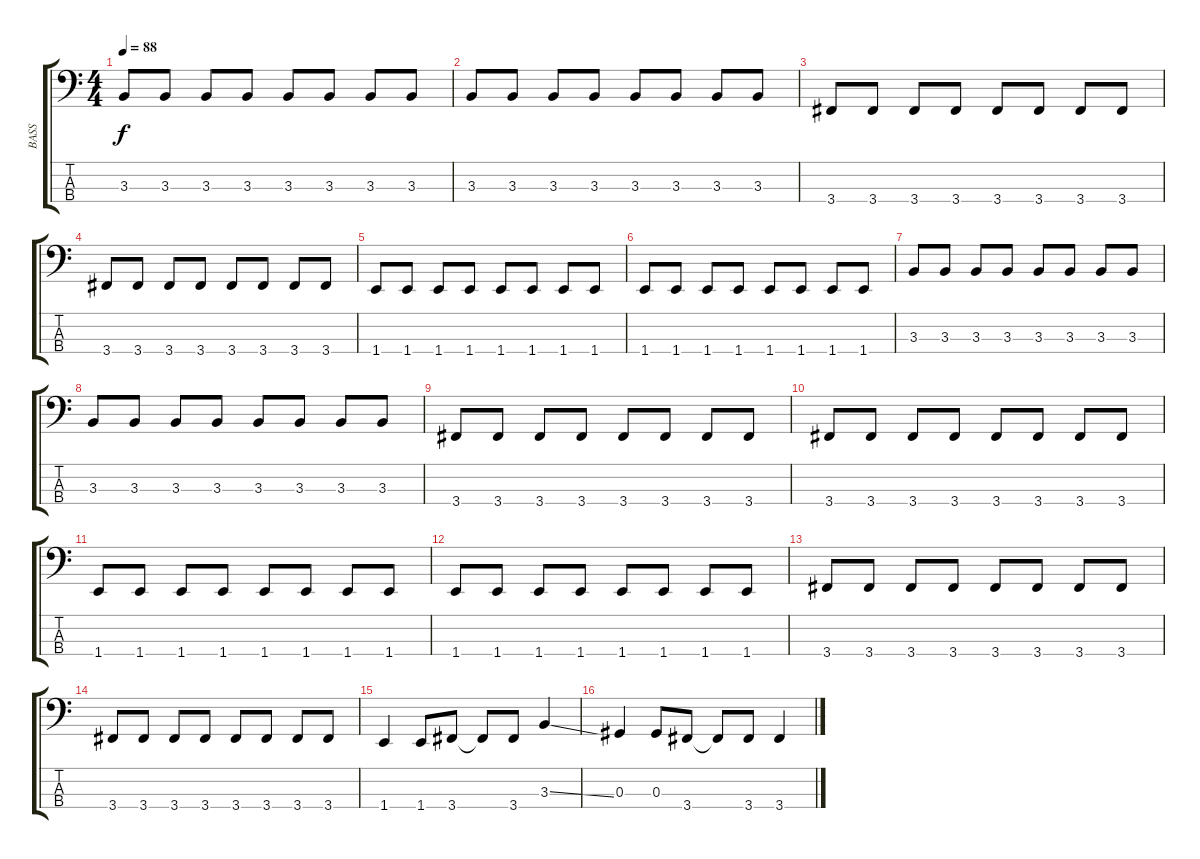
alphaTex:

\track ("BASS" "BASS") {instrument electricbassfinger}
\staff {score tabs}
\tuning (Gb2 Db2 Ab1 Eb1) {hide}
\ts (4 4)
\tempo 88
\clef f4
\ks c
3.3.8{dy f} 3.3.8 3.3.8 3.3.8 3.3.8 3.3.8 3.3.8 3.3.8 |
3.3.8 3.3.8 3.3.8 3.3.8 3.3.8 3.3.8 3.3.8 3.3.8 |
3.4.8 3.4.8 3.4.8 3.4.8 3.4.8 3.4.8 3.4.8 3.4.8 |
3.4.8 3.4.8 3.4.8 3.4.8 3.4.8 3.4.8 3.4.8 3.4.8 |
1.4.8 1.4.8 1.4.8 1.4.8 1.4.8 1.4.8 1.4.8 1.4.8 |
1.4.8 1.4.8 1.4.8 1.4.8 1.4.8 1.4.8 1.4.8 1.4.8 |
3.3.8 3.3.8 3.3.8 3.3.8 3.3.8 3.3.8 3.3.8 3.3.8 |
3.3.8 3.3.8 3.3.8 3.3.8 3.3.8 3.3.8 3.3.8 3.3.8 |
3.4.8 3.4.8 3.4.8 3.4.8 3.4.8 3.4.8 3.4.8 3.4.8 |
3.4.8 3.4.8 3.4.8 3.4.8 3.4.8 3.4.8 3.4.8 3.4.8 |
1.4.8 1.4.8 1.4.8 1.4.8 1.4.8 1.4.8 1.4.8 1.4.8 |
1.4.8 1.4.8 1.4.8 1.4.8 1.4.8 1.4.8 1.4.8 1.4.8 |
3.4.8 3.4.8 3.4.8 3.4.8 3.4.8 3.4.8 3.4.8 3.4.8 |
3.4.8 3.4.8 3.4.8 3.4.8 3.4.8 3.4.8 3.4.8 3.4.8 |
1.4.4 1.4.8 3.4.8 3.4{t}.8 3.4.8 3.3{ss}.4 |
0.3.4 0.3.8 3.4.8 3.4{t}.8 3.4.8 3.4.4
